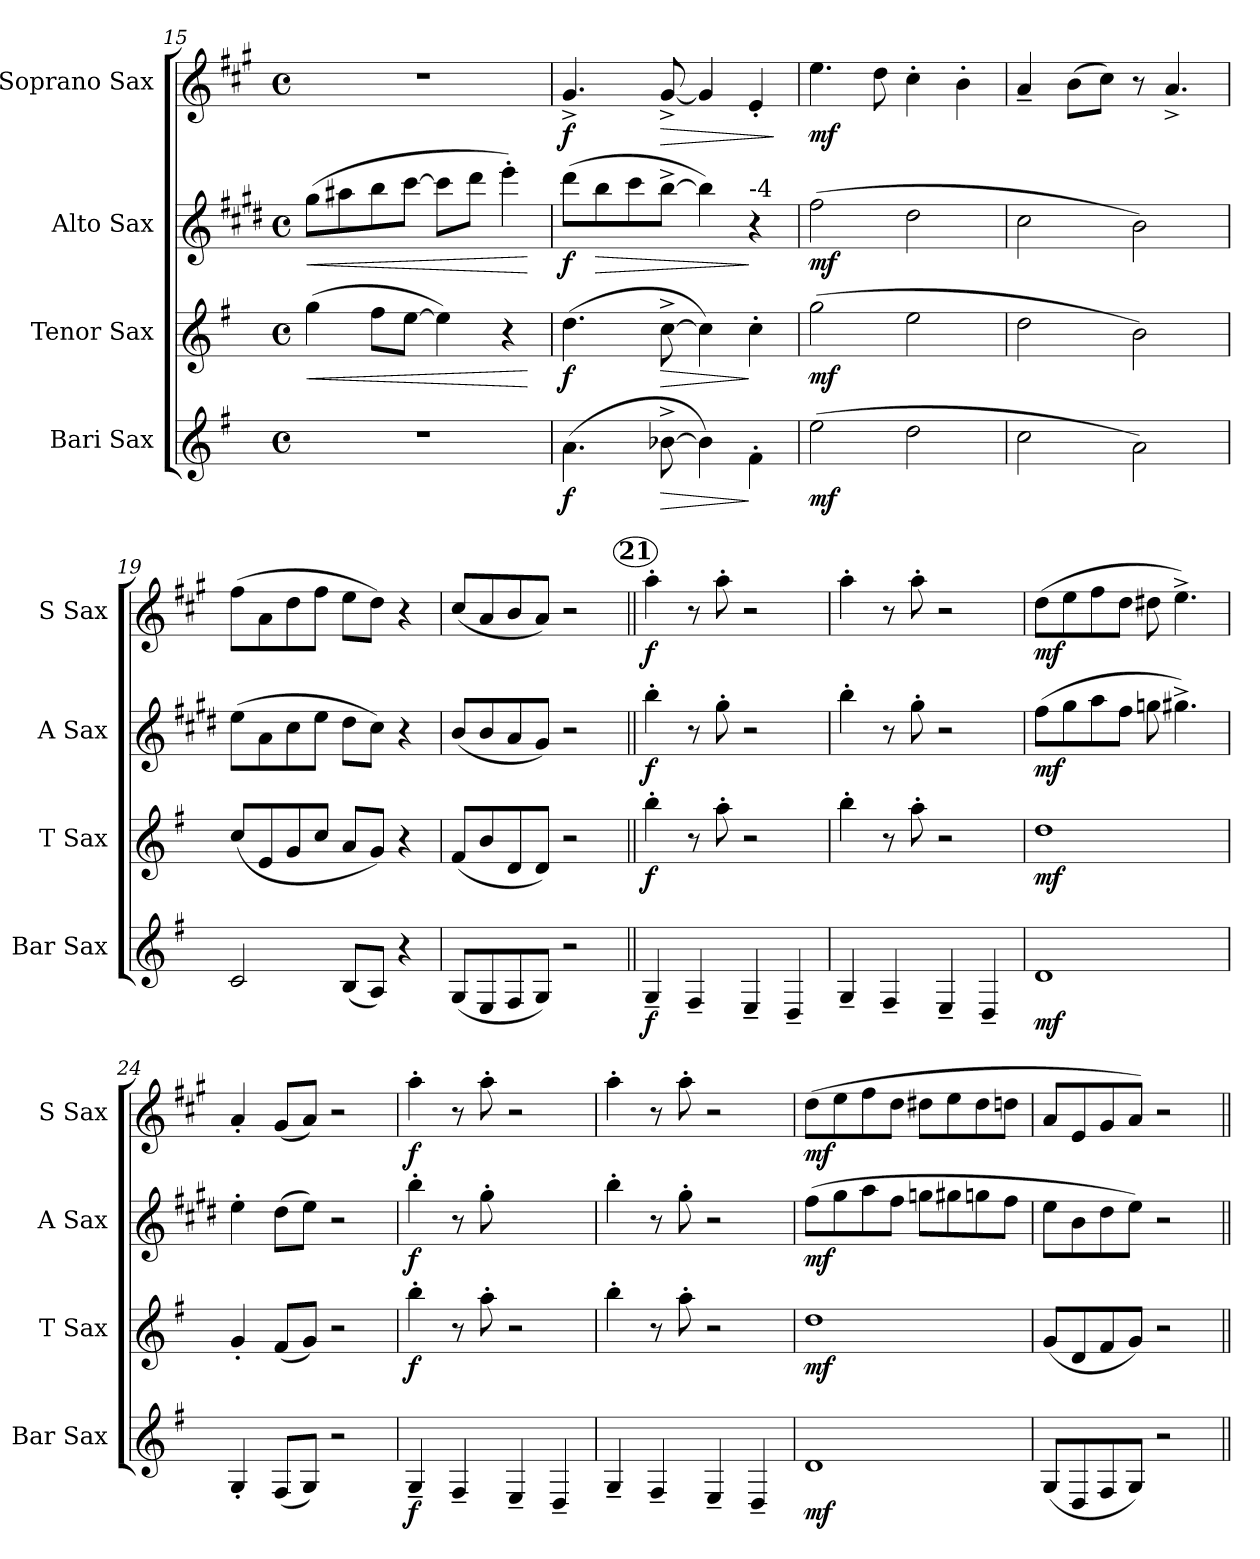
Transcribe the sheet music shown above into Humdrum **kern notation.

**kern	**dynam	**kern	**dynam	**kern	**dynam	**kern	**dynam
*part4	*part4	*part3	*part3	*part2	*part2	*part1	*part1
*staff4	*staff4	*staff3	*staff3	*staff2	*staff2	*staff1	*staff1
*I"Bari Sax	*	*I"Tenor Sax	*	*I"Alto Sax	*	*I"Soprano Sax	*
*I'Bar Sax	*	*I'T Sax	*	*I'A Sax	*	*I'S Sax	*
*clefG2	*	*clefG2	*	*clefG2	*	*clefG2	*
*ITrd12c21	*	*ITrd8c14	*	*ITrd5c9	*	*ITrd1c2	*
*k[f#]	*	*k[f#]	*	*k[f#]	*	*k[f#]	*
*G:	*	*G:	*	*G:	*	*G:	*
*M4/4	*	*M4/4	*	*M4/4	*	*M4/4	*
*met(c)	*	*met(c)	*	*met(c)	*	*met(c)	*
=15	=15	=15	=15	=15	=15	=15	=15
!	!	!	!LO:HP:b	!	!LO:HP:b	!	!
1r	.	(>4g\	<	(>8b\L	<	1r	.
.	.	.	.	8cc#X\	.	.	.
.	.	8f#\L	.	8dd\	.	.	.
.	.	[8e\J	.	[8ee\J	.	.	.
.	.	4e\])	.	8ee\L]	.	.	.
.	.	.	.	8ff#\J	.	.	.
.	.	4r	.	4gg'>\)	.	.	.
.	.	.	[	.	[	.	.
=16	=16	=16	=16	=16	=16	=16	=16
!	!LO:DY:b	!	!LO:DY:b	!	!LO:DY:b	!	!LO:DY:b
(>4.A\	f	(>4.d\	f	(>8ff#\L	f	4.f#^</	f
!	!	!	!	!	!LO:HP:b	!	!
.	.	.	.	8dd\	>	.	.
.	.	.	.	8ee\	.	.	.
!	!LO:HP:b	!	!LO:HP:b	!	!	!	!LO:HP:b
[8B-X^>\	>	[8c^>\	>	[8dd^>\J	.	[8f#^</	>
4B-\])	.	4c\])	.	4dd\])	.	4f#/]	.
!	!	!	!	!LO:TX:a:t=-4	!	!	!
4F#'>\	]	4c'>\	]	4r	]	4d'</	.
.	.	.	.	.	.	.	]
=17	=17	=17	=17	=17	=17	=17	=17
!	!LO:DY:b	!	!LO:DY:b	!	!LO:DY:b	!	!LO:DY:b
(>2e\	mf	(>2g\	mf	(>2a\	mf	4.dd\	mf
.	.	.	.	.	.	8cc\	.
2d\	.	2e\	.	2f#\	.	4b'>\	.
.	.	.	.	.	.	4a'>\	.
=18	=18	=18	=18	=18	=18	=18	=18
2c\	.	2d\	.	2e\	.	4g~</	.
.	.	.	.	.	.	(>8a\L	.
.	.	.	.	.	.	8b\J)	.
2A\)	.	2B\)	.	2d\)	.	8r	.
.	.	.	.	.	.	4.g^</	.
!!LO:PB:g=z
=19	=19	=19	=19	=19	=19	=19	=19
2C/	.	(<8c/L	.	(>8g\L	.	(>8ee\L	.
.	.	8E/	.	8c\	.	8g\	.
.	.	8G/	.	8e\	.	8cc\	.
.	.	8c/J	.	8g\J	.	8ee\J	.
(<8BB/L	.	8A/L	.	8f#\L	.	8dd\L	.
8AA/J)	.	8G/J)	.	8e\J)	.	8cc\J)	.
4r	.	4r	.	4r	.	4r	.
=20	=20	=20	=20	=20	=20	=20	=20
(<8GG/L	.	(<8F#/L	.	(<8d/L	.	(<8b/L	.
8EE/	.	8B/	.	8d/	.	8g/	.
8FF#/	.	8D/	.	8c/	.	8a/	.
8GG/J)	.	8D/J)	.	8B/J)	.	8g/J)	.
2r	.	2r	.	2r	.	2r	.
!!LO:REH:place=s1:a:enc=circle:fs=12:t=21
=21||	=21||	=21||	=21||	=21||	=21||	=21||	=21||
!	!LO:DY:b	!	!LO:DY:b	!	!LO:DY:b	!	!LO:DY:b
4GG~</	f	4b'>\	f	4dd'>\	f	4gg'>\	f
4FF#~</	.	8r	.	8r	.	8r	.
.	.	8a'>\	.	8b'>\	.	8gg'>\	.
4EE~</	.	2r	.	2r	.	2r	.
4DD~</	.	.	.	.	.	.	.
=22	=22	=22	=22	=22	=22	=22	=22
4GG~</	.	4b'>\	.	4dd'>\	.	4gg'>\	.
4FF#~</	.	8r	.	8r	.	8r	.
.	.	8a'>\	.	8b'>\	.	8gg'>\	.
4EE~</	.	2r	.	2r	.	2r	.
4DD~</	.	.	.	.	.	.	.
=23	=23	=23	=23	=23	=23	=23	=23
!	!LO:DY:b	!	!LO:DY:b	!	!LO:DY:b	!	!LO:DY:b
1D	mf	1d	mf	(>8a\L	mf	(>8cc\L	mf
.	.	.	.	8b\	.	8dd\	.
.	.	.	.	8cc\	.	8ee\	.
.	.	.	.	8a\J	.	8cc\J	.
.	.	.	.	8b-X\	.	8cc#X\	.
.	.	.	.	4.bn^>\)	.	4.dd^>\)	.
=24	=24	=24	=24	=24	=24	=24	=24
4GG'</	.	4G'</	.	4g'>\	.	4g'</	.
(<8FF#/L	.	(<8F#/L	.	(>8f#\L	.	(<8f#/L	.
8GG/J)	.	8G/J)	.	8g\J)	.	8g/J)	.
2r	.	2r	.	2r	.	2r	.
=25	=25	=25	=25	=25	=25	=25	=25
!	!LO:DY:b	!	!LO:DY:b	!	!LO:DY:b	!	!LO:DY:b
4GG~</	f	4b'>\	f	4dd'>\	f	4gg'>\	f
4FF#~</	.	8r	.	8r	.	8r	.
.	.	8a'>\	.	8b'>\	.	8gg'>\	.
4EE~</	.	2r	.	2ryy	.	2r	.
4DD~</	.	.	.	.	.	.	.
=26	=26	=26	=26	=26	=26	=26	=26
4GG~</	.	4b'>\	.	4dd'>\	.	4gg'>\	.
4FF#~</	.	8r	.	8r	.	8r	.
.	.	8a'>\	.	8b'>\	.	8gg'>\	.
4EE~</	.	2r	.	2r	.	2r	.
4DD~</	.	.	.	.	.	.	.
=27	=27	=27	=27	=27	=27	=27	=27
!	!LO:DY:b	!	!LO:DY:b	!	!LO:DY:b	!	!LO:DY:b
1D	mf	1d	mf	(>8a\L	mf	(>8cc\L	mf
.	.	.	.	8b\	.	8dd\	.
.	.	.	.	8cc\	.	8ee\	.
.	.	.	.	8a\J	.	8cc\J	.
.	.	.	.	8b-X\L	.	8cc#X\L	.
.	.	.	.	8bn\	.	8dd\	.
.	.	.	.	8b-X\	.	8cc#\	.
.	.	.	.	8a\J	.	8ccn\J	.
=28	=28	=28	=28	=28	=28	=28	=28
(<8GG/L	.	(<8G/L	.	8g\L	.	8g/L	.
8DD/	.	8D/	.	8d\	.	8d/	.
8FF#/	.	8F#/	.	8f#\	.	8f#/	.
8GG/J)	.	8G/J)	.	8g\J)	.	8g/J)	.
2r	.	2r	.	2r	.	2r	.
=||	=||	=||	=||	=||	=||	=||	=||
*-	*-	*-	*-	*-	*-	*-	*-
